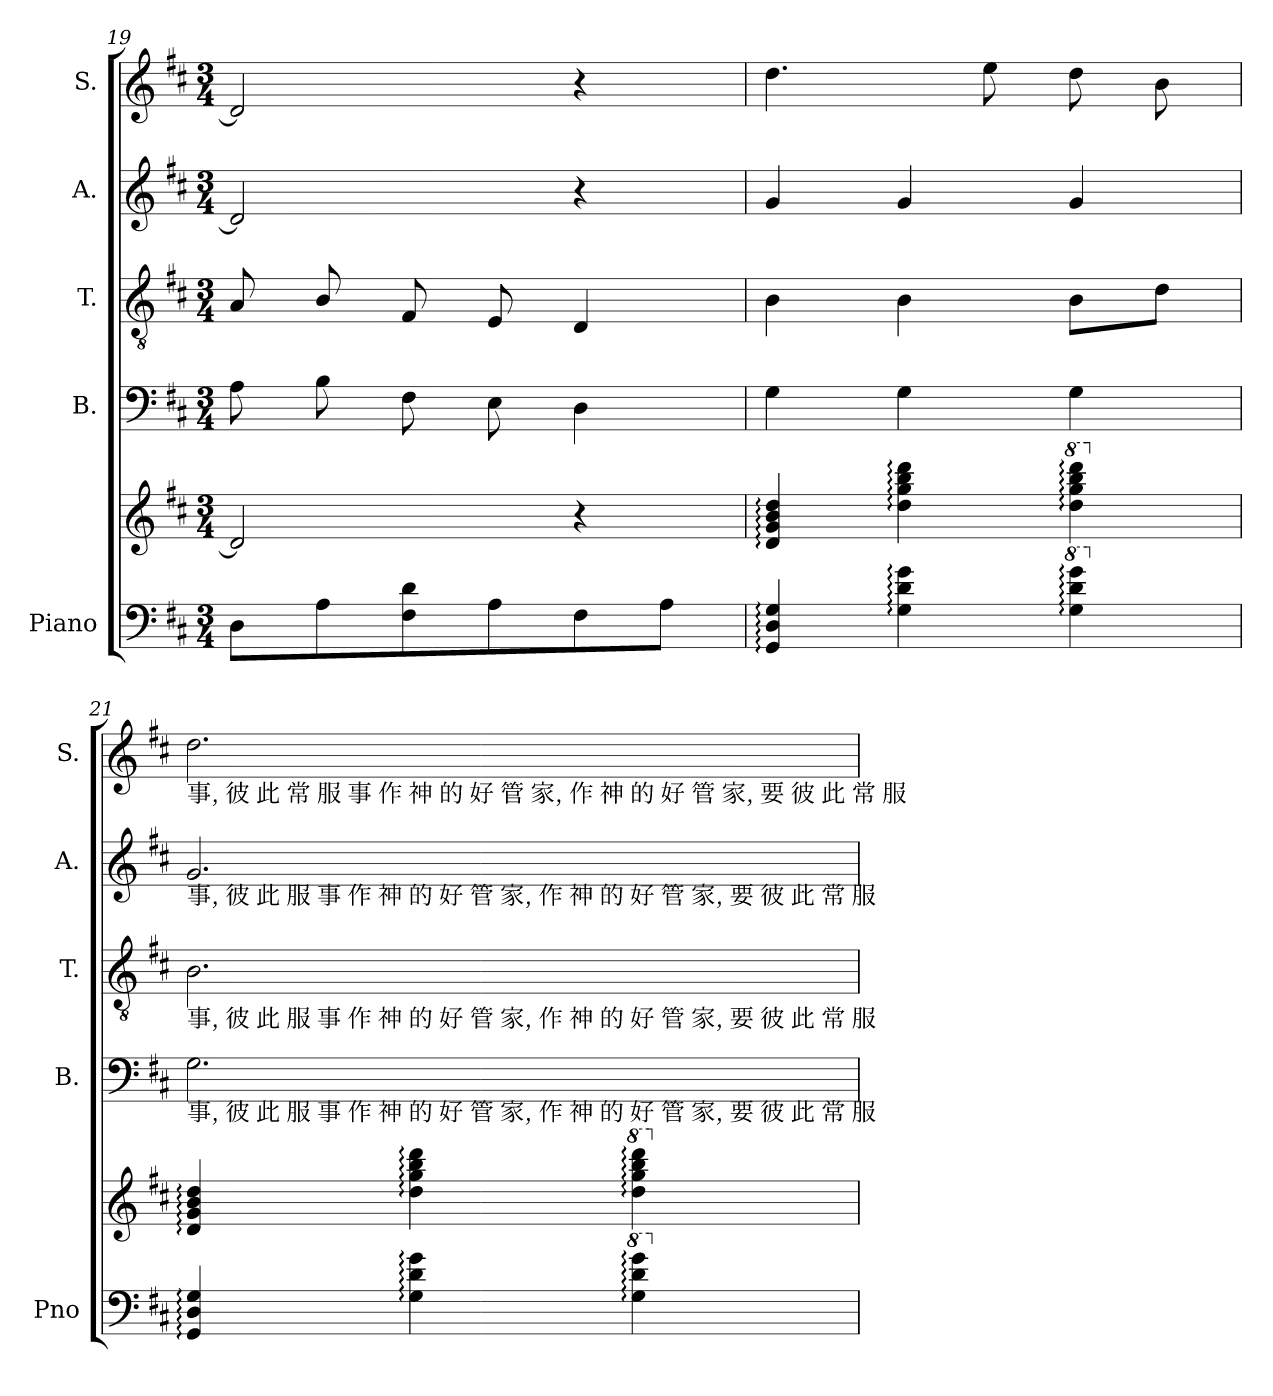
**kern	**kern	**kern	**kern	**kern	**kern
*part5	*part5	*part4	*part3	*part2	*part1
*staff6	*staff5	*staff4	*staff3	*staff2	*staff1
*I"Piano	*	*I"B.	*I"T.	*I"A.	*I"S.
*I'Pno	*	*I'B.	*I'T.	*I'A.	*I'S.
*clefF4	*clefG2	*clefF4	*clefGv2	*clefG2	*clefG2
*k[f#c#]	*k[f#c#]	*k[f#c#]	*k[f#c#]	*k[f#c#]	*k[f#c#]
*M3/4	*M3/4	*M3/4	*M3/4	*M3/4	*M3/4
=19	=19	=19	=19	=19	=19
8D\L	2d/]	8A\	8A/	2d/]	2d/]
8A\	.	8B\	8B/	.	.
8F#\ 8d\	.	8F#\	8F#/	.	.
8A\	.	8E\	8E/	.	.
8F#\	4r	4D\	4D/	4r	4r
8A\J	.	.	.	.	.
=20	=20	=20	=20	=20	=20
4GG/: 4D/: 4G/:	4d/: 4g/: 4b/: 4dd/:	4G\	4B\	4g/	4.dd\
4G\: 4d\: 4g\:	4dd\: 4gg\: 4bb\: 4ddd\:	4G\	4B\	4g/	.
.	.	.	.	.	8ee\
*8va	*	*	*	*	*
*	*8va	*	*	*	*
4g\: 4dd\: 4gg\:	4ddd\: 4ggg\: 4bbb\: 4dddd\:	4G\	8B\L	4g/	8dd\
.	.	.	8d\J	.	8b\
!!LO:LB:g=z
=21	=21	=21	=21	=21	=21
*X8va	*	*	*	*	*
*	*X8va	*	*	*	*
!	!	!	!	!	!LO:TX:b:t=事,              彼    此 常  服   事             作 神 的 好 管 家, 作 神 的 好 管 家,   要    彼 此 常 服
!	!	!	!	!LO:TX:b:t=事,              彼   此    服        事             作 神 的 好 管 家, 作 神 的 好 管 家,  要    彼 此 常 服	!
!	!	!	!LO:TX:b:t=事,              彼  此    服        事             作 神 的 好 管 家, 作 神 的 好 管 家, 要     彼  此 常 服	!	!
!	!	!LO:TX:b:t=事,              彼  此    服        事             作 神 的 好 管 家, 作 神 的 好 管 家, 要     彼  此 常 服	!	!	!
4GG/: 4D/: 4G/:	4d/: 4g/: 4b/: 4dd/:	2.G\	2.B\	2.g/	2.dd\
4G\: 4d\: 4g\:	4dd\: 4gg\: 4bb\: 4ddd\:	.	.	.	.
*8va	*	*	*	*	*
*	*8va	*	*	*	*
4g\: 4dd\: 4gg\:	4ddd\: 4ggg\: 4bbb\: 4dddd\:	.	.	.	.
*X8va	*	*	*	*	*
*	*X8va	*	*	*	*
=	=	=	=	=	=
*-	*-	*-	*-	*-	*-
